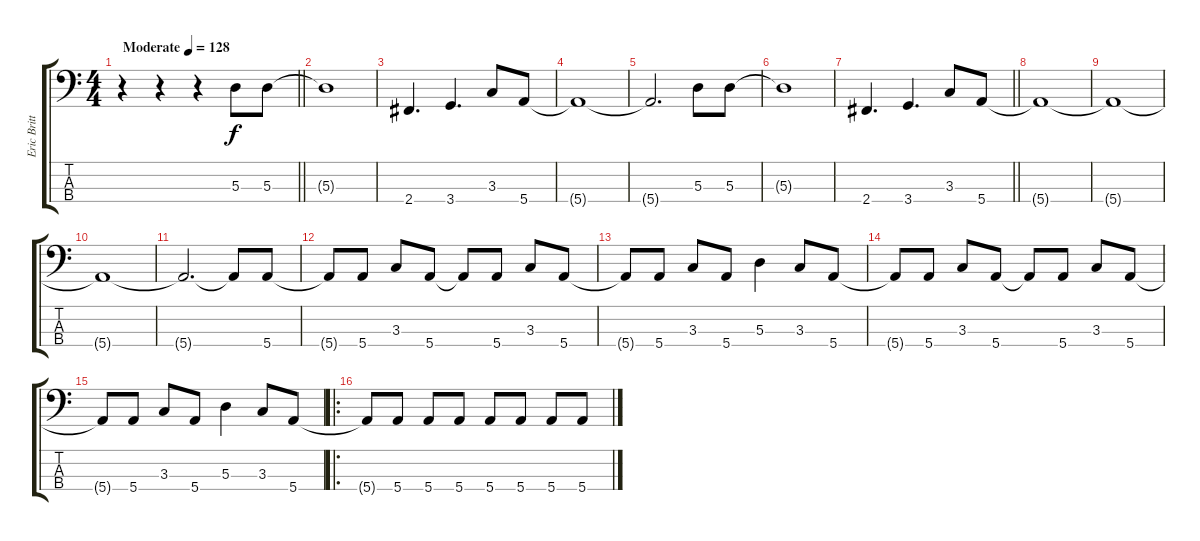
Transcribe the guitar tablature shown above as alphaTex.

\track ("Eric Brittingham" "Eric Britt") {instrument electricbasspick}
\staff {score tabs}
\tuning (G2 D2 A1 E1) {hide}
\ts (4 4)
\tempo (128 "Moderate")
\clef f4
\barLineRight lightlight
\ks c
r.4{dy f instrument electricbasspick} r.4 r.4 5.3.8 5.3.8 |
5.3{t}.1 |
2.4.4{d} 3.4.4{d} 3.3.8 5.4.8 |
5.4{t}.1 |
5.4{t}.2{d} 5.3.8 5.3.8 |
5.3{t}.1 |
\barLineRight lightlight
2.4.4{d} 3.4.4{d} 3.3.8 5.4.8 |
5.4{t}.1 |
5.4{t}.1 |
5.4{t}.1 |
5.4{t}.2{d} 5.4{t}.8 5.4.8 |
5.4{t}.8 5.4.8 3.3.8 5.4.8 5.4{t}.8 5.4.8 3.3.8 5.4.8 |
5.4{t}.8 5.4.8 3.3.8 5.4.8 5.3.4 3.3.8 5.4.8 |
5.4{t}.8 5.4.8 3.3.8 5.4.8 5.4{t}.8 5.4.8 3.3.8 5.4.8 |
5.4{t}.8 5.4.8 3.3.8 5.4.8 5.3.4 3.3.8 5.4.8 |
\ro
5.4{t}.8 5.4.8 5.4.8 5.4.8 5.4.8 5.4.8 5.4.8 5.4.8
